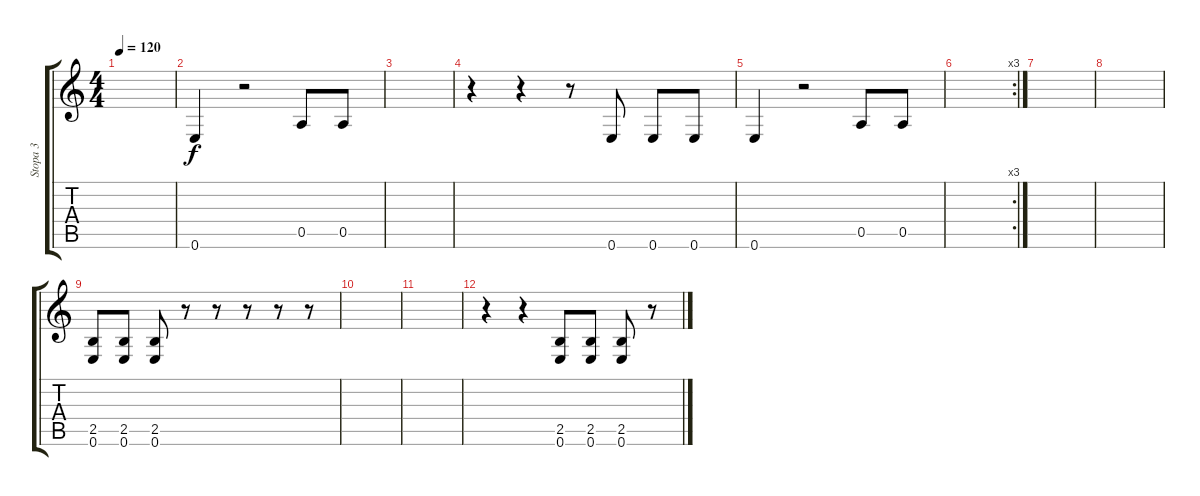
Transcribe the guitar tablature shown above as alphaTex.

\track ("Stopa 3" "Stopa 3") {instrument electricguitarmuted}
\staff {score tabs}
\tuning (E4 B3 G3 D3 A2 E2) {hide}
\ts (4 4)
\tempo 120
\clef g2
\ks c
|
0.6.4 r.2 0.5.8 0.5.8 |
|
r.4 r.4 r.8 0.6.8 0.6.8 0.6.8 |
0.6.4 r.2 0.5.8 0.5.8 |
\rc 3
|
|
|
(2.5 0.6).8 (2.5 0.6).8 (2.5 0.6).8 r.8 r.8 r.8 r.8 r.8 |
|
|
r.4 r.4 (2.5 0.6).8 (2.5 0.6).8 (2.5 0.6).8 r.8
